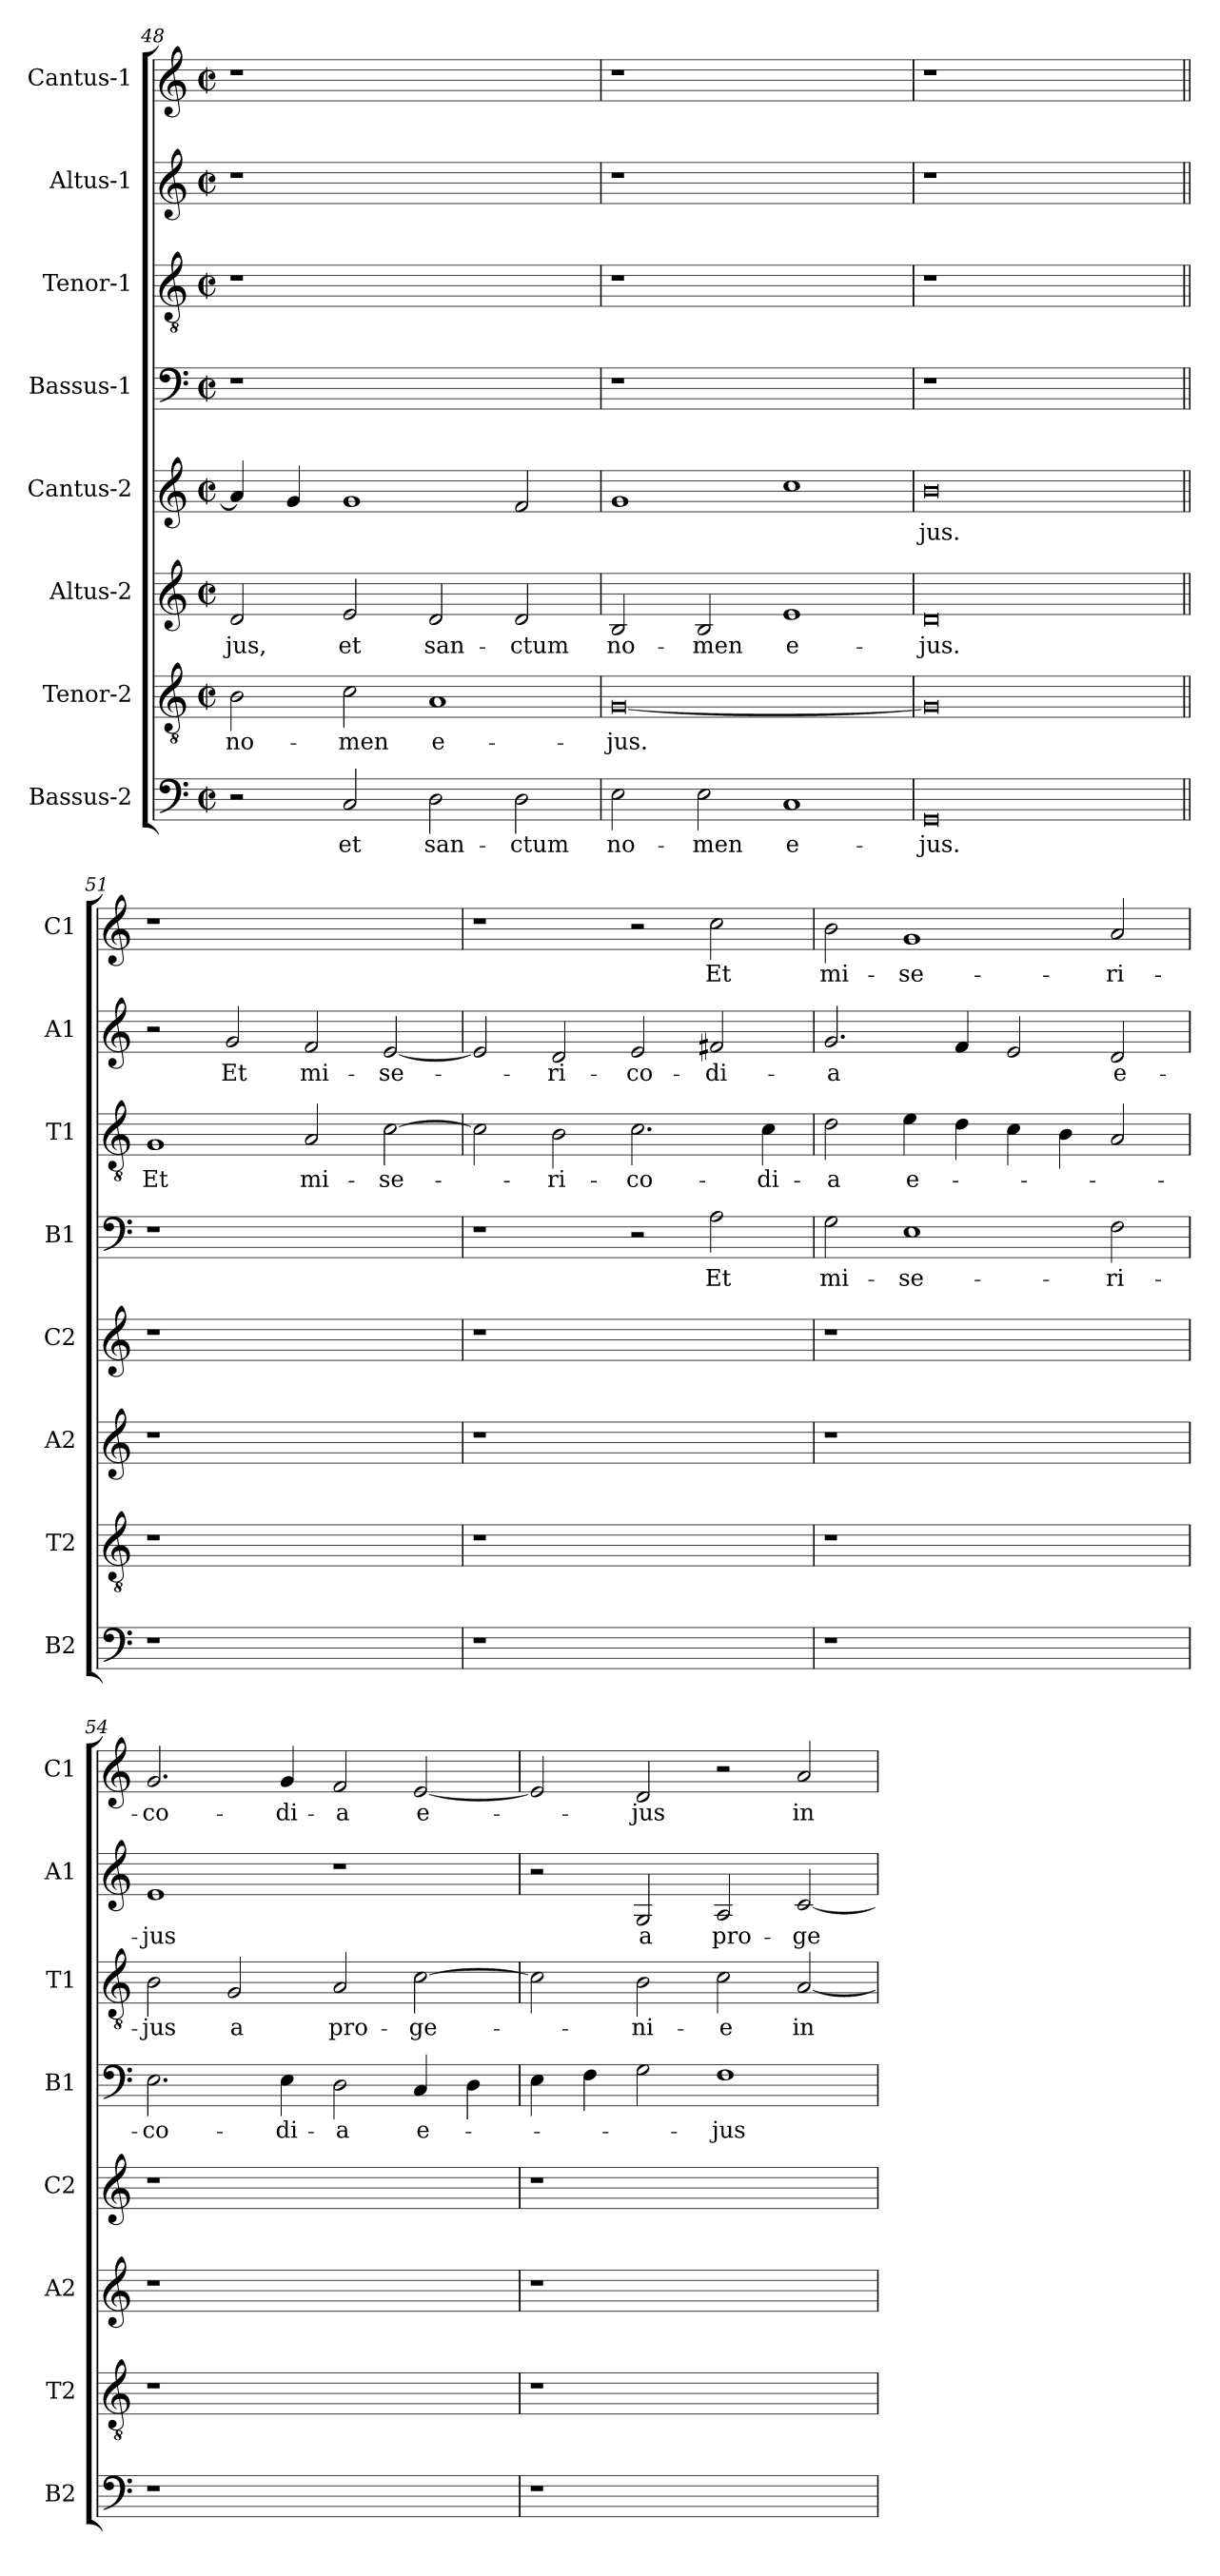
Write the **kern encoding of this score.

**kern	**text	**kern	**text	**kern	**text	**kern	**text	**kern	**text	**kern	**text	**kern	**text	**kern	**text
*part8	*part8	*part7	*part7	*part6	*part6	*part5	*part5	*part4	*part4	*part3	*part3	*part2	*part2	*part1	*part1
*staff8	*staff8	*staff7	*staff7	*staff6	*staff6	*staff5	*staff5	*staff4	*staff4	*staff3	*staff3	*staff2	*staff2	*staff1	*staff1
*I"Bassus-2	*	*I"Tenor-2	*	*I"Altus-2	*	*I"Cantus-2	*	*I"Bassus-1	*	*I"Tenor-1	*	*I"Altus-1	*	*I"Cantus-1	*
*I'B2	*	*I'T2	*	*I'A2	*	*I'C2	*	*I'B1	*	*I'T1	*	*I'A1	*	*I'C1	*
*clefF4	*	*clefGv2	*	*clefG2	*	*clefG2	*	*clefF4	*	*clefGv2	*	*clefG2	*	*clefG2	*
*k[]	*	*k[]	*	*k[]	*	*k[]	*	*k[]	*	*k[]	*	*k[]	*	*k[]	*
*C:	*	*C:	*	*C:	*	*C:	*	*C:	*	*C:	*	*C:	*	*C:	*
*M2/2	*	*M2/2	*	*M2/2	*	*M2/2	*	*M2/2	*	*M2/2	*	*M2/2	*	*M2/2	*
*met(c|)	*	*met(c|)	*	*met(c|)	*	*met(c|)	*	*met(c|)	*	*met(c|)	*	*met(c|)	*	*met(c|)	*
=48	=48	=48	=48	=48	=48	=48	=48	=48	=48	=48	=48	=48	=48	=48	=48
!	!	!	!LO:LY:b	!	!LO:LY:b	!	!	!	!	!	!	!	!	!	!
2r	.	2B\	no-	2d/	-jus,	4a/]	.	1r	.	1r	.	1r	.	1r	.
.	.	.	.	.	.	4g/	.	.	.	.	.	.	.	.	.
!	!LO:LY:b	!	!LO:LY:b	!	!LO:LY:b	!	!	!	!	!	!	!	!	!	!
2C/	et	2c\	-men	2e/	et	1g	.	.	.	.	.	.	.	.	.
!	!LO:LY:b	!	!LO:LY:b	!	!LO:LY:b	!	!	!	!	!	!	!	!	!	!
2D\	san-	1A	e-	2d/	san-	.	.	1ryy	.	1ryy	.	1ryy	.	1ryy	.
!	!LO:LY:b	!	!	!	!LO:LY:b	!	!	!	!	!	!	!	!	!	!
2D\	-ctum	.	.	2d/	-ctum	2f/	.	.	.	.	.	.	.	.	.
=49	=49	=49	=49	=49	=49	=49	=49	=49	=49	=49	=49	=49	=49	=49	=49
!	!LO:LY:b	!	!LO:LY:b	!	!LO:LY:b	!	!	!	!	!	!	!	!	!	!
2E\	no-	[0G	-jus.	2B/	no-	1g	.	1r	.	1r	.	1r	.	1r	.
!	!LO:LY:b	!	!	!	!LO:LY:b	!	!	!	!	!	!	!	!	!	!
2E\	-men	.	.	2B/	-men	.	.	.	.	.	.	.	.	.	.
!	!LO:LY:b	!	!	!	!LO:LY:b	!	!	!	!	!	!	!	!	!	!
1C	e-	.	.	1e	e-	1cc	.	1ryy	.	1ryy	.	1ryy	.	1ryy	.
=50	=50	=50	=50	=50	=50	=50	=50	=50	=50	=50	=50	=50	=50	=50	=50
!	!LO:LY:b	!	!	!	!LO:LY:b	!	!LO:LY:b	!	!	!	!	!	!	!	!
0GG	-jus.	0G]	.	0d	-jus.	0b	-jus.	1r	.	1r	.	1r	.	1r	.
.	.	.	.	.	.	.	.	1ryy	.	1ryy	.	1ryy	.	1ryy	.
!!LO:LB:g=z
=51||	=51||	=51||	=51||	=51||	=51||	=51||	=51||	=51||	=51||	=51||	=51||	=51||	=51||	=51||	=51||
!	!	!	!	!	!	!	!	!	!	!	!LO:LY:b	!	!	!	!
1r	.	1r	.	1r	.	1r	.	1r	.	1G	Et	2r	.	1r	.
!	!	!	!	!	!	!	!	!	!	!	!	!	!LO:LY:b	!	!
.	.	.	.	.	.	.	.	.	.	.	.	2g/	Et	.	.
!	!	!	!	!	!	!	!	!	!	!	!LO:LY:b	!	!LO:LY:b	!	!
1ryy	.	1ryy	.	1ryy	.	1ryy	.	1ryy	.	2A/	mi-	2f/	mi-	1ryy	.
!	!	!	!	!	!	!	!	!	!	!	!LO:LY:b	!	!LO:LY:b	!	!
.	.	.	.	.	.	.	.	.	.	[2c\	-se-	[2e/	-se-	.	.
=52	=52	=52	=52	=52	=52	=52	=52	=52	=52	=52	=52	=52	=52	=52	=52
1r	.	1r	.	1r	.	1r	.	1r	.	2c\]	.	2e/]	.	1r	.
!	!	!	!	!	!	!	!	!	!	!	!LO:LY:b	!	!LO:LY:b	!	!
.	.	.	.	.	.	.	.	.	.	2B\	-ri-	2d/	-ri-	.	.
!	!	!	!	!	!	!	!	!	!	!	!LO:LY:b	!	!LO:LY:b	!	!
1ryy	.	1ryy	.	1ryy	.	1ryy	.	2r	.	2.c\	-co-	2e/	-co-	2r	.
!	!	!	!	!	!	!	!	!	!LO:LY:b	!	!	!	!LO:LY:b	!	!LO:LY:b
.	.	.	.	.	.	.	.	2A\	Et	.	.	2f#X/	-di-	2cc\	Et
!	!	!	!	!	!	!	!	!	!	!	!LO:LY:b	!	!	!	!
.	.	.	.	.	.	.	.	.	.	4c\	-di-	.	.	.	.
=53	=53	=53	=53	=53	=53	=53	=53	=53	=53	=53	=53	=53	=53	=53	=53
!	!	!	!	!	!	!	!	!	!LO:LY:b	!	!LO:LY:b	!	!LO:LY:b	!	!LO:LY:b
1r	.	1r	.	1r	.	1r	.	2G\	mi-	2d\	-a	2.g/	-a	2b\	mi-
!	!	!	!	!	!	!	!	!	!LO:LY:b	!	!LO:LY:b	!	!	!	!LO:LY:b
.	.	.	.	.	.	.	.	1E	-se-	4e\	e-	.	.	1g	-se-
.	.	.	.	.	.	.	.	.	.	4d\	.	4f/	.	.	.
1ryy	.	1ryy	.	1ryy	.	1ryy	.	.	.	4c\	.	2e/	.	.	.
.	.	.	.	.	.	.	.	.	.	4B\	.	.	.	.	.
!	!	!	!	!	!	!	!	!	!LO:LY:b	!	!	!	!LO:LY:b	!	!LO:LY:b
.	.	.	.	.	.	.	.	2F\	-ri-	2A/	.	2d/	e-	2a/	-ri-
=54	=54	=54	=54	=54	=54	=54	=54	=54	=54	=54	=54	=54	=54	=54	=54
!	!	!	!	!	!	!	!	!	!LO:LY:b	!	!LO:LY:b	!	!LO:LY:b	!	!LO:LY:b
1r	.	1r	.	1r	.	1r	.	2.E\	-co-	2B\	-jus	1e	-jus	2.g/	-co-
!	!	!	!	!	!	!	!	!	!	!	!LO:LY:b	!	!	!	!
.	.	.	.	.	.	.	.	.	.	2G/	a	.	.	.	.
!	!	!	!	!	!	!	!	!	!LO:LY:b	!	!	!	!	!	!LO:LY:b
.	.	.	.	.	.	.	.	4E\	-di-	.	.	.	.	4g/	-di-
!	!	!	!	!	!	!	!	!	!LO:LY:b	!	!LO:LY:b	!	!	!	!LO:LY:b
1ryy	.	1ryy	.	1ryy	.	1ryy	.	2D\	-a	2A/	pro-	1r	.	2f/	-a
!	!	!	!	!	!	!	!	!	!LO:LY:b	!	!LO:LY:b	!	!	!	!LO:LY:b
.	.	.	.	.	.	.	.	4C/	e-	[2c\	-ge-	.	.	[2e/	e-
.	.	.	.	.	.	.	.	4D\	.	.	.	.	.	.	.
=55	=55	=55	=55	=55	=55	=55	=55	=55	=55	=55	=55	=55	=55	=55	=55
1r	.	1r	.	1r	.	1r	.	4E\	.	2c\]	.	2r	.	2e/]	.
.	.	.	.	.	.	.	.	4F\	.	.	.	.	.	.	.
!	!	!	!	!	!	!	!	!	!	!	!LO:LY:b	!	!LO:LY:b	!	!LO:LY:b
.	.	.	.	.	.	.	.	2G\	.	2B\	-ni-	2G/	a	2d/	-jus
!	!	!	!	!	!	!	!	!	!LO:LY:b	!	!LO:LY:b	!	!LO:LY:b	!	!
1ryy	.	1ryy	.	1ryy	.	1ryy	.	1F	-jus	2c\	-e	2A/	pro-	2r	.
!	!	!	!	!	!	!	!	!	!	!	!LO:LY:b	!	!LO:LY:b	!	!LO:LY:b
.	.	.	.	.	.	.	.	.	.	[2A/	in	[2c/	-ge-	2a/	in
=	=	=	=	=	=	=	=	=	=	=	=	=	=	=	=
*-	*-	*-	*-	*-	*-	*-	*-	*-	*-	*-	*-	*-	*-	*-	*-
